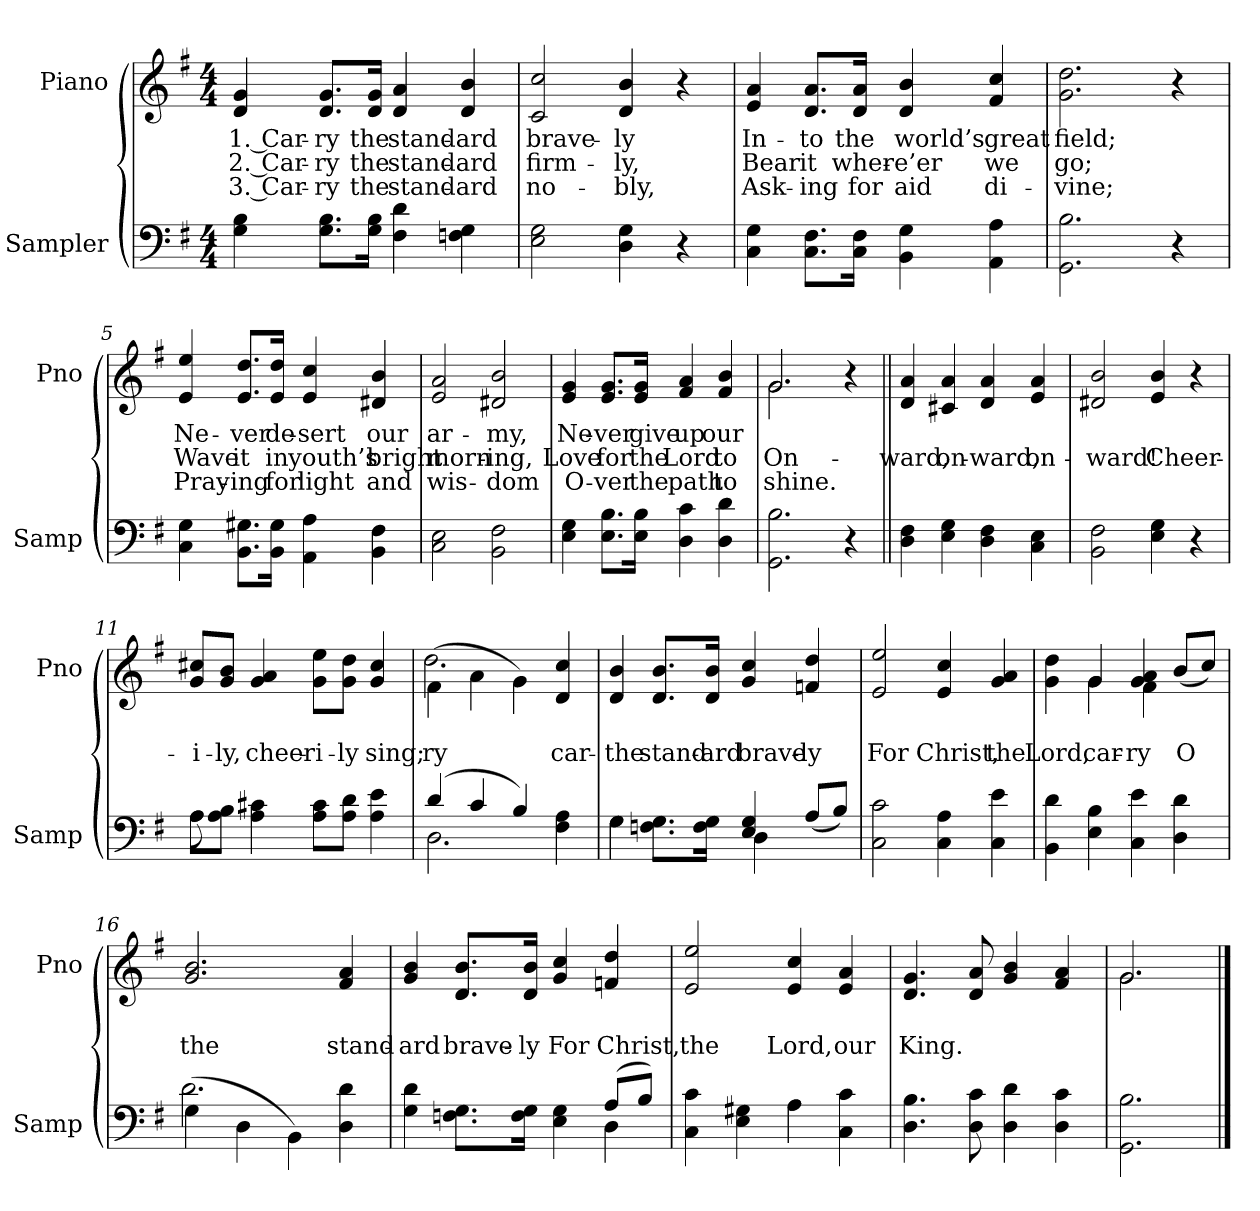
**kern	**kern	**text	**text	**text
*part2	*part1	*part1	*part1	*part1
*staff2	*staff1	*staff1	*staff1	*staff1
*I"Sampler	*I"Piano	*	*	*
*I'Samp	*I'Pno	*	*	*
*clefF4	*clefG2	*	*	*
*k[f#]	*k[f#]	*	*	*
*G:	*G:	*	*	*
*M4/4	*M4/4	*	*	*
=1	=1	=1	=1	=1
4G 4B	4d 4g	1. Car-	2. Car-	3. Car-
8.G\ 8.B\L	8.d/ 8.g/L	-ry	-ry	-ry
16G\ 16B\Jk	16d/ 16g/Jk	the	the	the
4F# 4d	4d 4a	stand-	stand-	stand-
4Fn 4G	4d 4b	-ard	-ard	-ard
=2	=2	=2	=2	=2
2E 2G	2c 2cc	brave-	firm-	no-
4D 4G	4d 4b	-ly	-ly,	-bly,
4r	4r	.	.	.
=3	=3	=3	=3	=3
4C 4G	4e 4a	In-	Bear	Ask-
8.C\ 8.F#\L	8.d/ 8.a/L	-to	it	-ing
16C\ 16F#\Jk	16d/ 16a/Jk	the	wher-	for
4BB 4G	4d 4b	world’s	-e’er	aid
4AA 4A	4f# 4cc	great	we	di-
=4	=4	=4	=4	=4
2.GG 2.B	2.g 2.dd	field;	go;	-vine;
4r	4r	.	.	.
=5	=5	=5	=5	=5
4C 4G	4e 4ee	Ne-	Wave	Pray-
8.BB\ 8.G#X\L	8.e/ 8.dd/L	-ver	it	-ing
16BB\ 16G#\Jk	16e/ 16dd/Jk	de-	in	for
4AA 4A	4e 4cc	-sert	youth’s	light
4BB 4F#	4d#X 4b	our	bright	and
=6	=6	=6	=6	=6
2C 2E	2e 2a	ar-	morn-	wis-
2BB 2F#	2d#X 2b	-my,	-ing,	-dom
=7	=7	=7	=7	=7
4E 4G	4e 4g	Ne-	Love	O-
8.E\ 8.B\L	8.e/ 8.g/L	-ver	for	-ver
16E\ 16B\Jk	16e/ 16g/Jk	give	the	the
4D 4c	4f# 4a	up	Lord	path
4D 4d	4f# 4b	our	to	to
=8	=8	=8	=8	=8
*	*^	*	*	*
2.GG 2.B	2.g/	2.g	.	On-	shine.
4r	4r	4ryy	.	.	.
=9||	=9||	=9||	=9||	=9||	=9||
!	!LO:TX:t=Refrain	!	!	!	!
*	*v	*v	*	*	*
4D 4F#	4d 4a	.	-ward,	.
4E 4G	4c#X 4a	.	on-	.
4D 4F#	4d 4a	.	-ward,	.
4C 4E	4e 4a	.	on-	.
=10	=10	=10	=10	=10
2BB 2F#	2d#X 2b	.	-ward!	.
4E 4G	4e 4b	.	Cheer-	.
4r	4r	.	.	.
=11	=11	=11	=11	=11
*^	*	*	*	*
8A\L	8A	8g/ 8cc#X/L	.	-i-	.
8A\ 8B\J	2..ryy	8g/ 8b/J	.	-ly,	.
4A 4c#X	.	4g 4a	.	cheer-	.
8A\ 8c#\L	.	8g\ 8ee\L	.	-i-	.
8A\ 8d\J	.	8g\ 8dd\J	.	-ly	.
4A 4e	.	4g 4cc#	.	sing;	.
=12	=12	=12	=12	=12	=12
*	*	*^	*	*	*
(4d/	2.D	(4f#\	2.dd	.	-ry	.
4c/	.	4a\	.	.	.	.
4B/)	.	4g\)	.	.	.	.
4F# 4A	4ryy	4d 4cc	4ryy	.	car-	.
*	*	*v	*v	*	*	*
=13	=13	=13	=13	=13	=13
4G\	4G	4d 4b	.	the	.
8.Fn\ 8.G\L	4ryy	8.d/ 8.b/L	.	stand-	.
16F\ 16G\Jk	.	16d/ 16b/Jk	.	-ard	.
4E 4G	4D	4g 4cc	.	brave-	.
(8A/L	4ryy	4fn 4dd	.	-ly	.
8B/J)	.	.	.	.	.
*v	*v	*	*	*	*
=14	=14	=14	=14	=14
2C 2c	2e 2ee	.	For	.
4C 4A	4e 4cc	.	Christ,	.
4C 4e	4g 4a	.	the	.
=15	=15	=15	=15	=15
*	*^	*	*	*
4BB 4d	4g 4dd	4ryy	.	Lord,	.
4E 4B	4g/	4g	.	car-	.
4C 4e	4g 4a	4f#	.	-ry	.
4D 4d	(8b/L	4ryy	.	O	.
.	8cc/J)	.	.	.	.
*	*v	*v	*	*	*
=16	=16	=16	=16	=16
*^	*	*	*	*
(4G\	2.d	2.g 2.b	.	the	.
4D\	.	.	.	.	.
4BB\)	.	.	.	.	.
4D 4d	4ryy	4f# 4a	.	stand-	.
=17	=17	=17	=17	=17	=17
4G 4d	2.ryy	4g 4b	.	-ard	.
8.Fn\ 8.G\L	.	8.d/ 8.b/L	.	brave-	.
16F\ 16G\Jk	.	16d/ 16b/Jk	.	-ly	.
4E 4G	.	4g 4cc	.	For	.
(8A/L	4D	4fn 4dd	.	Christ,	.
8B/J)	.	.	.	.	.
=18	=18	=18	=18	=18	=18
4C 4c	2ryy	2e 2ee	.	the	.
4E 4G#X	.	.	.	.	.
4A\	4A	4e 4cc	.	Lord,	.
4C 4c	4ryy	4e 4a	.	our	.
*v	*v	*	*	*	*
=19	=19	=19	=19	=19
4.D 4.B	4.d 4.g	.	King.	.
8D 8c	8d 8a	.	.	.
4D 4d	4g 4b	.	.	.
4D 4c	4f# 4a	.	.	.
=20	=20	=20	=20	=20
*	*^	*	*	*
2.GG 2.B	2.g/	2.g	.	.	.
*	*v	*v	*	*	*
==	==	==	==	==
*-	*-	*-	*-	*-
